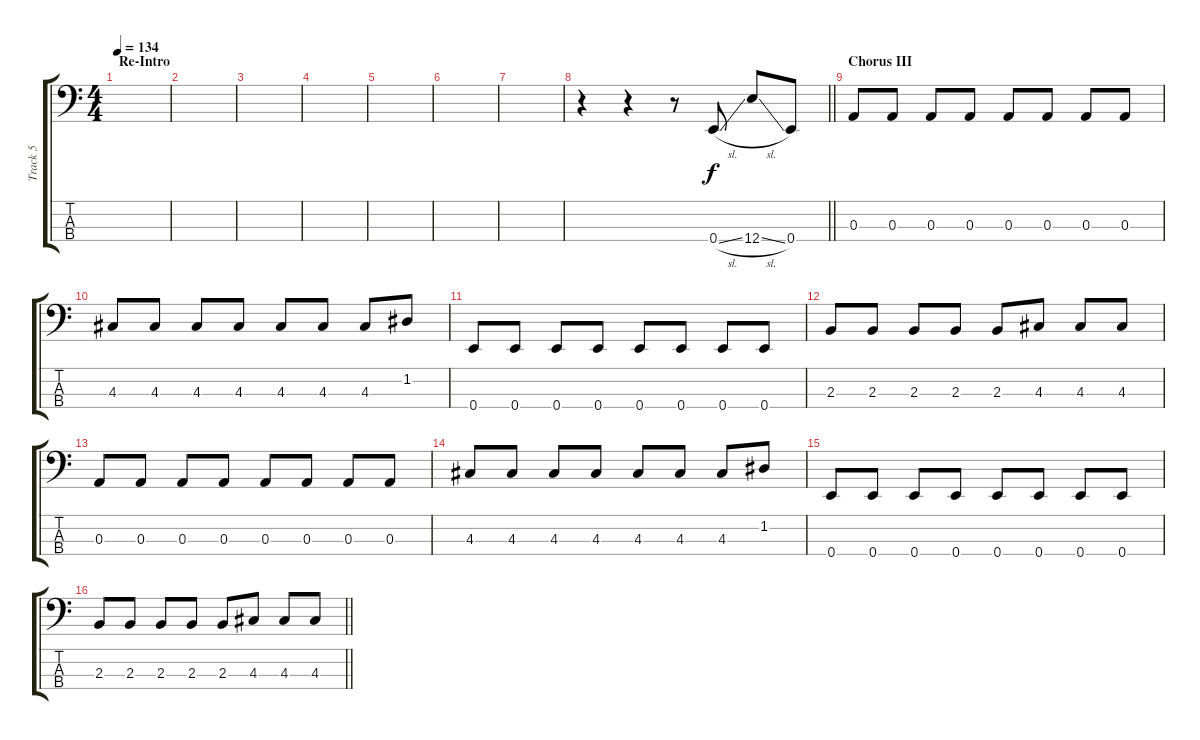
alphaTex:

\track ("Track 5" "Track 5") {instrument electricbasspick}
\staff {score tabs}
\tuning (G2 D2 A1 E1) {hide}
\ts (4 4)
\section ("" "Re-Intro")
\tempo 134
\clef f4
\ks c
|
|
|
|
|
|
|
\barLineRight lightlight
r.4 r.4 r.8 0.4{sl}.8 12.4{sl}.8 0.4.8 |
\section ("" "Chorus III")
0.3.8 0.3.8 0.3.8 0.3.8 0.3.8 0.3.8 0.3.8 0.3.8 |
4.3.8 4.3.8 4.3.8 4.3.8 4.3.8 4.3.8 4.3.8 1.2.8 |
0.4.8 0.4.8 0.4.8 0.4.8 0.4.8 0.4.8 0.4.8 0.4.8 |
2.3.8 2.3.8 2.3.8 2.3.8 2.3.8 4.3.8 4.3.8 4.3.8 |
0.3.8 0.3.8 0.3.8 0.3.8 0.3.8 0.3.8 0.3.8 0.3.8 |
4.3.8 4.3.8 4.3.8 4.3.8 4.3.8 4.3.8 4.3.8 1.2.8 |
0.4.8 0.4.8 0.4.8 0.4.8 0.4.8 0.4.8 0.4.8 0.4.8 |
\barLineRight lightlight
2.3.8 2.3.8 2.3.8 2.3.8 2.3.8 4.3.8 4.3.8 4.3.8
